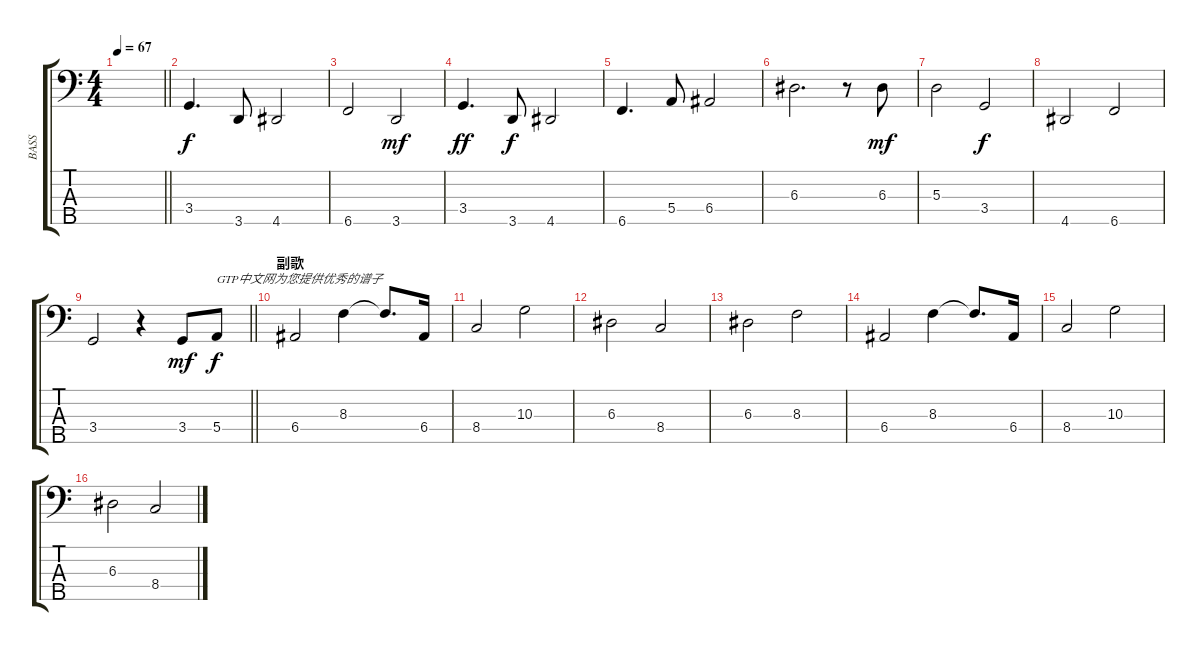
\track ("BASS" "BASS") {instrument synthbass2}
\staff {score tabs}
\tuning (G2 D2 A1 E1 B0) {hide}
\ts (4 4)
\tempo 67
\clef f4
\barLineRight lightlight
\ks c
|
3.4.4{d} 3.5.8 4.5.2 |
6.5.2 3.5.2{dy mf} |
3.4.4{d dy ff} 3.5.8{dy f} 4.5.2 |
6.5.4{d} 5.4.8 6.4.2 |
6.3.2{d} r.8 6.3.8{dy mf} |
5.3.2 3.4.2{dy f} |
4.5.2 6.5.2 |
\barLineRight lightlight
3.4.2 r.4 3.4.8{dy mf} 5.4.8{txt "GTP中文网为您提供优秀的谱子" dy f} |
\section ("" "副歌")
6.4.2 8.3.4 8.3{t}.8{d} 6.4.16 |
8.4.2 10.3.2 |
6.3.2 8.4.2 |
6.3.2 8.3.2 |
6.4.2 8.3.4 8.3{t}.8{d} 6.4.16 |
8.4.2 10.3.2 |
6.3.2 8.4.2
